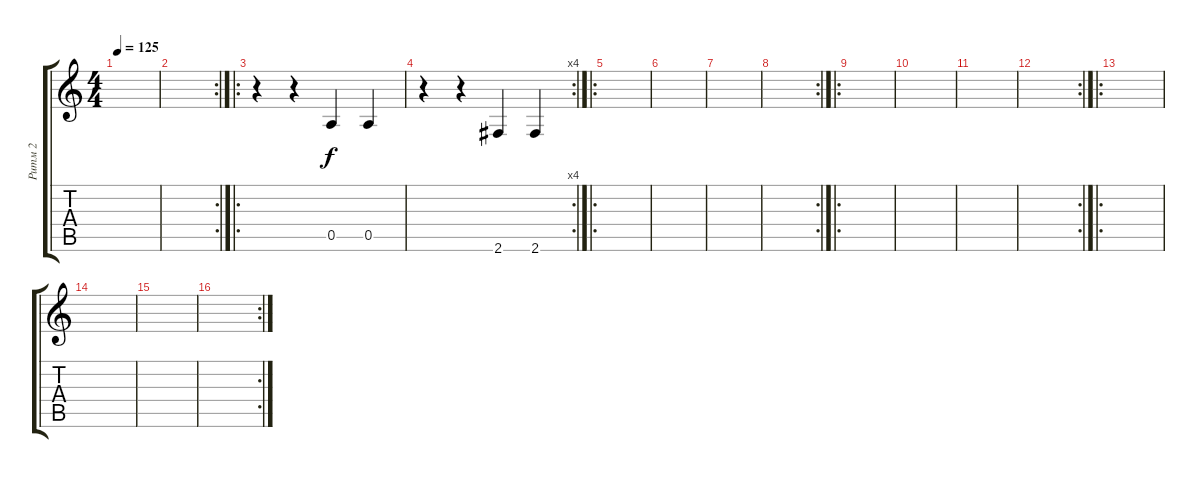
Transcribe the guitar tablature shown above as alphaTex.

\track ("Ритм 2" "Ритм 2") {instrument overdrivenguitar}
\staff {score tabs}
\tuning (E4 B3 G3 D3 A2 E2) {hide}
\ts (4 4)
\tempo 125
\clef g2
\ks c
|
\rc 2
|
\ro
r.4 r.4 0.5.4 0.5.4 |
\rc 4
r.4 r.4 2.6.4 2.6.4 |
\ro
|
|
|
\rc 2
|
\ro
|
|
|
\rc 2
|
\ro
|
|
|
\rc 2
